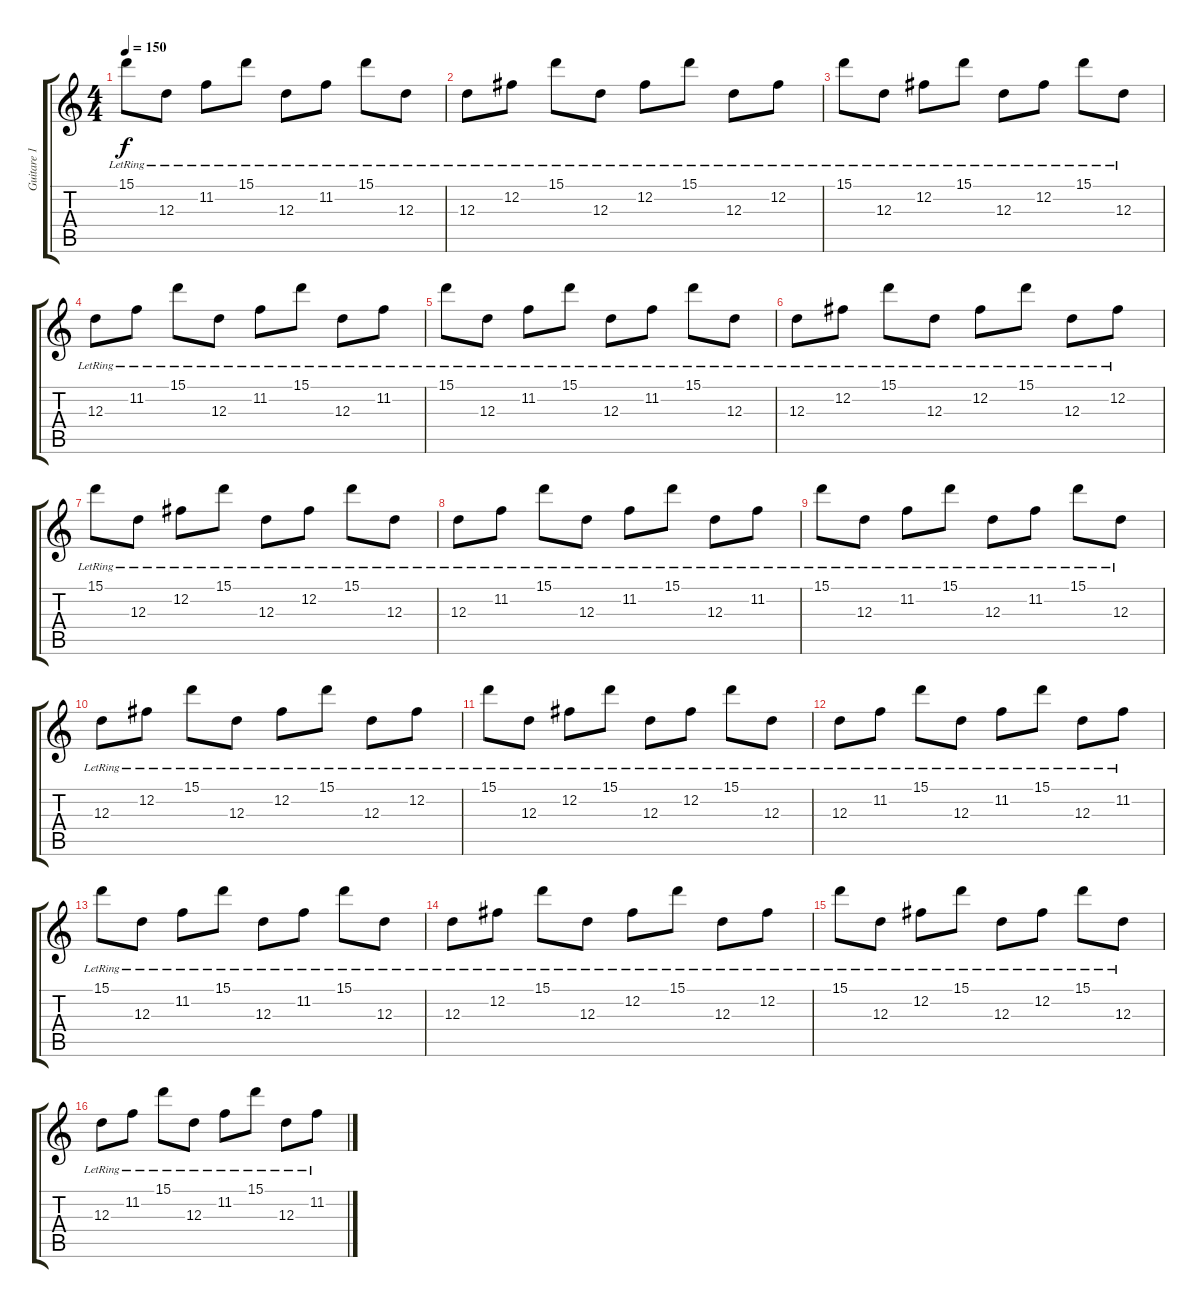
\track ("Guitare 1" "Guitare 1") {instrument distortionguitar}
\staff {score tabs}
\tuning (B3 Gb3 D3 A2 E2 B1) {hide}
\ts (4 4)
\tempo 150
\clef g2
\ks c
15.1{lr}.8{dy f} 12.3{lr}.8 11.2{lr}.8 15.1{lr}.8 12.3{lr}.8 11.2{lr}.8 15.1{lr}.8 12.3{lr}.8 |
12.3{lr}.8 12.2{lr}.8 15.1{lr}.8 12.3{lr}.8 12.2{lr}.8 15.1{lr}.8 12.3{lr}.8 12.2{lr}.8 |
15.1{lr}.8 12.3{lr}.8 12.2{lr}.8 15.1{lr}.8 12.3{lr}.8 12.2{lr}.8 15.1{lr}.8 12.3{lr}.8 |
12.3{lr}.8 11.2{lr}.8 15.1{lr}.8 12.3{lr}.8 11.2{lr}.8 15.1{lr}.8 12.3{lr}.8 11.2{lr}.8 |
15.1{lr}.8 12.3{lr}.8 11.2{lr}.8 15.1{lr}.8 12.3{lr}.8 11.2{lr}.8 15.1{lr}.8 12.3{lr}.8 |
12.3{lr}.8 12.2{lr}.8 15.1{lr}.8 12.3{lr}.8 12.2{lr}.8 15.1{lr}.8 12.3{lr}.8 12.2{lr}.8 |
15.1{lr}.8 12.3{lr}.8 12.2{lr}.8 15.1{lr}.8 12.3{lr}.8 12.2{lr}.8 15.1{lr}.8 12.3{lr}.8 |
12.3{lr}.8 11.2{lr}.8 15.1{lr}.8 12.3{lr}.8 11.2{lr}.8 15.1{lr}.8 12.3{lr}.8 11.2{lr}.8 |
15.1{lr}.8 12.3{lr}.8 11.2{lr}.8 15.1{lr}.8 12.3{lr}.8 11.2{lr}.8 15.1{lr}.8 12.3{lr}.8 |
12.3{lr}.8 12.2{lr}.8 15.1{lr}.8 12.3{lr}.8 12.2{lr}.8 15.1{lr}.8 12.3{lr}.8 12.2{lr}.8 |
15.1{lr}.8 12.3{lr}.8 12.2{lr}.8 15.1{lr}.8 12.3{lr}.8 12.2{lr}.8 15.1{lr}.8 12.3{lr}.8 |
12.3{lr}.8 11.2{lr}.8 15.1{lr}.8 12.3{lr}.8 11.2{lr}.8 15.1{lr}.8 12.3{lr}.8 11.2{lr}.8 |
15.1{lr}.8 12.3{lr}.8 11.2{lr}.8 15.1{lr}.8 12.3{lr}.8 11.2{lr}.8 15.1{lr}.8 12.3{lr}.8 |
12.3{lr}.8{volume 12} 12.2{lr}.8 15.1{lr}.8 12.3{lr}.8 12.2{lr}.8 15.1{lr}.8 12.3{lr}.8 12.2{lr}.8 |
15.1{lr}.8 12.3{lr}.8 12.2{lr}.8 15.1{lr}.8 12.3{lr}.8 12.2{lr}.8 15.1{lr}.8 12.3{lr}.8 |
12.3{lr}.8 11.2{lr}.8 15.1{lr}.8 12.3{lr}.8 11.2{lr}.8 15.1{lr}.8 12.3{lr}.8 11.2{lr}.8
